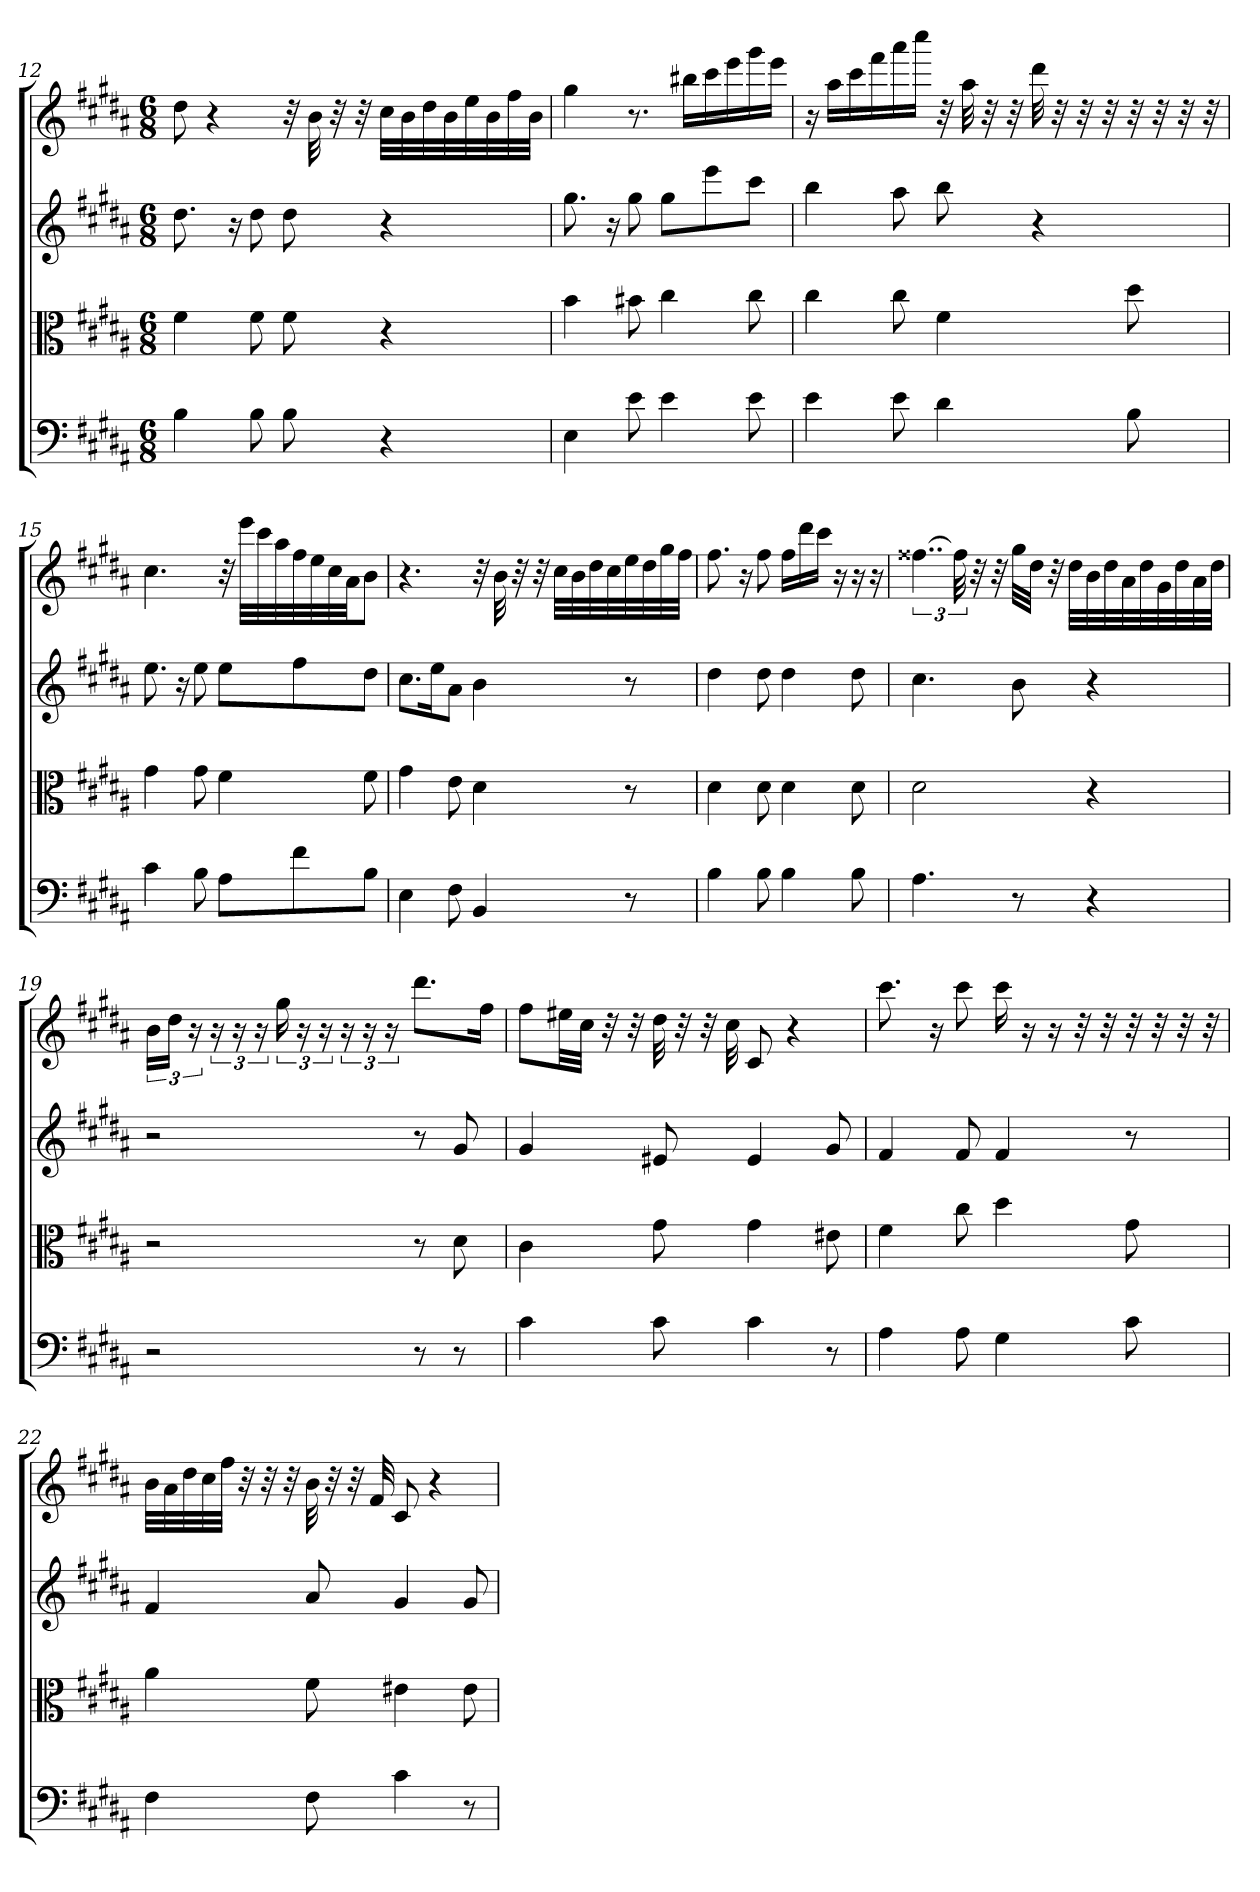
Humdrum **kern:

**kern	**kern	**kern	**kern
*part4	*part3	*part2	*part1
*staff4	*staff3	*staff2	*staff1
*clefF4	*clefC3	*clefG2	*clefG2
*k[f#c#g#d#a#]	*k[f#c#g#d#a#]	*k[f#c#g#d#a#]	*k[f#c#g#d#a#]
*B:	*B:	*B:	*B:
*M6/8	*M6/8	*M6/8	*M6/8
=12	=12	=12	=12
4B	4f#	8.dd#	8dd#
.	.	.	4r
.	.	16r	.
8B	8f#	8dd#	.
8B	8f#	8dd#	32r
.	.	.	32b
.	.	.	32r
.	.	.	32r
4r	4r	4r	32cc#\LLL
.	.	.	32b\
.	.	.	32dd#\
.	.	.	32b\
.	.	.	32ee\
.	.	.	32b\
.	.	.	32ff#\
.	.	.	32b\JJJ
=13	=13	=13	=13
4E	4b	8.gg#	4gg#
.	.	16r	.
8e	8b#X	8gg#	8.r
4e	4cc#	8gg#\L	.
.	.	.	16bb#X\LL
.	.	8eee\	16ccc#\
.	.	.	16eee\
8e	8cc#	8ccc#\J	16ggg#\
.	.	.	16eee\JJ
=14	=14	=14	=14
4e	4cc#	4bb	16r
.	.	.	16aa#\LL
.	.	.	16ccc#\
.	.	.	16fff#\
8e	8cc#	8aa#	16aaa#\
.	.	.	16cccc#\JJ
4d#	4f#	8bb	32r
.	.	.	32aa#
.	.	.	32r
.	.	.	32r
.	.	4r	32ddd#
.	.	.	32r
.	.	.	32r
.	.	.	32r
8B	8dd#	.	32r
.	.	.	32r
.	.	.	32r
.	.	.	32r
=15	=15	=15	=15
4c#	4g#	8.ee	4.cc#
.	.	16r	.
8B	8g#	8ee	.
8A#\L	4f#	8ee\L	32r
.	.	.	32eee\LLL
.	.	.	32ccc#\
.	.	.	32aa#\
8f#\	.	8ff#\	32ff#\
.	.	.	32ee\
.	.	.	32cc#\
.	.	.	32a#\JJ
8B\J	8f#	8dd#\J	8b\J
=16	=16	=16	=16
4E	4g#	8.cc#\L	4.r
.	.	16ee\K	.
8F#	8e	8a#\J	.
4BB	4d#	4b	32r
.	.	.	32b
.	.	.	32r
.	.	.	32r
.	.	.	32cc#\LLL
.	.	.	32b\
.	.	.	32dd#\
.	.	.	32cc#\
8r	8r	8r	32ee\
.	.	.	32dd#\
.	.	.	32gg#\
.	.	.	32ff#\JJJ
=17	=17	=17	=17
4B	4d#	4dd#	8.ff#
.	.	.	16r
8B	8d#	8dd#	8ff#
4B	4d#	4dd#	16ff#\LL
.	.	.	16ddd#\
.	.	.	16ccc#\JJ
.	.	.	16r
8B	8d#	8dd#	16r
.	.	.	16r
=18	=18	=18	=18
4.A#	2d#	4.cc#	[6..ff##X
.	.	.	48ff##]
.	.	.	32r
.	.	.	32r
8r	.	8b	32gg#\LLL
.	.	.	32dd#\JJJ
.	.	.	32r
.	.	.	32dd#\LLL
4r	4r	4r	32b\
.	.	.	32dd#\
.	.	.	32a#\
.	.	.	32dd#\
.	.	.	32g#\
.	.	.	32dd#\
.	.	.	32a#\
.	.	.	32dd#\JJJ
=19	=19	=19	=19
2r	2r	2r	24b\LL
.	.	.	24dd#\JJ
.	.	.	24r
.	.	.	24r
.	.	.	24r
.	.	.	24r
.	.	.	24gg#
.	.	.	24r
.	.	.	24r
.	.	.	24r
.	.	.	24r
.	.	.	24r
8r	8r	8r	8.ddd#\L
8r	8d#	8g#	.
.	.	.	16ff#\Jk
=20	=20	=20	=20
4c#	4c#	4g#	8ff#\L
.	.	.	32ee#X\LL
.	.	.	32cc#\JJJ
.	.	.	32r
.	.	.	32r
8c#	8g#	8e#X	32dd#
.	.	.	32r
.	.	.	32r
.	.	.	32cc#
4c#	4g#	4e#	8c#
.	.	.	4r
8r	8e#X	8g#	.
=21	=21	=21	=21
4A#	4f#	4f#	8.ccc#
.	.	.	16r
8A#	8cc#	8f#	8ccc#
4G#	4dd#	4f#	16ccc#
.	.	.	16r
.	.	.	16r
.	.	.	32r
.	.	.	32r
8c#	8g#	8r	32r
.	.	.	32r
.	.	.	32r
.	.	.	32r
=22	=22	=22	=22
4F#	4a#	4f#	32b\LLL
.	.	.	32a#\
.	.	.	32dd#\
.	.	.	32cc#\
.	.	.	32ff#\JJJ
.	.	.	32r
.	.	.	32r
.	.	.	32r
8F#	8f#	8a#	32b
.	.	.	32r
.	.	.	32r
.	.	.	32f#
4c#	4e#X	4g#	8c#
.	.	.	4r
8r	8e#	8g#	.
=	=	=	=
*-	*-	*-	*-
